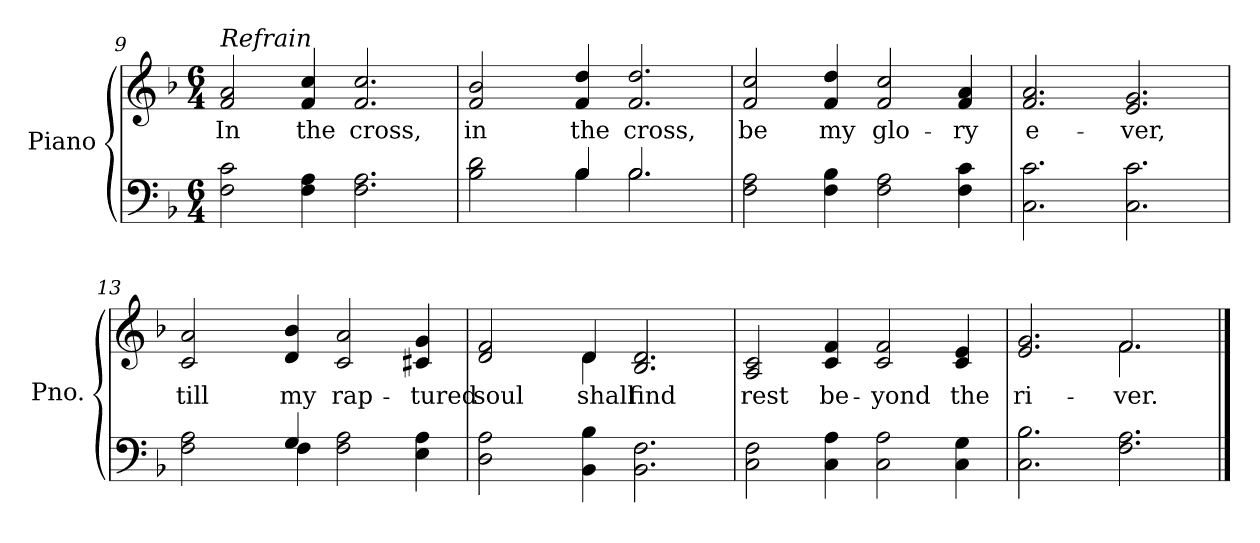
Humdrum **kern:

**kern	**kern	**text
*part2	*part1	*part1
*staff2	*staff1	*staff1
*I"Piano	*I"Piano	*
*I'Pno.	*I'Pno.	*
!!LO:LB:g=z
*clefF4	*clefG2	*
*k[b-]	*k[b-]	*
*F:	*F:	*
*M6/4	*M6/4	*
=9	=9	=9
!	!LO:TX:a:i:t=Refrain	!
!	!	!LO:LY:b:color=#000000
2Fi\ 2ci	2fi/ 2ai	In
!	!	!LO:LY:b:color=#000000
4Fi\ 4Ai	4fi/ 4cci	the
!	!	!LO:LY:b:color=#000000
2.Fi\ 2.Ai	2.fi/ 2.cci	cross,
=10	=10	=10
*^	*	*
!	!	!	!LO:LY:b:color=#000000
2B-i\ 2di	4ryy	2fi/ 2b-i	in
.	4ryy	.	.
!	!	!	!LO:LY:b:color=#000000
4B-i/	4B-i\	4fi/ 4ddi	the
!	!	!	!LO:LY:b:color=#000000
2.B-i/	2.B-i\	2.fi/ 2.ddi	cross,
*v	*v	*	*
=11	=11	=11
*^	*	*
!	!	!	!LO:LY:b:color=#000000
*v	*v	*	*
2Fi\ 2Ai	2fi/ 2cci	be
!	!	!LO:LY:b:color=#000000
4Fi\ 4B-i	4fi/ 4ddi	my
!	!	!LO:LY:b:color=#000000
2Fi\ 2Ai	2fi/ 2cci	glo-
!	!	!LO:LY:b:color=#000000
4Fi\ 4ci	4fi/ 4ai	-ry
=12	=12	=12
!	!	!LO:LY:b:color=#000000
2.Ci\ 2.ci	2.fi/ 2.ai	e-
!	!	!LO:LY:b:color=#000000
2.Ci\ 2.ci	2.ei/ 2.gi	-ver,
!!LO:LB:g=z
=13	=13	=13
*^	*	*
!	!	!	!LO:LY:b:color=#000000
2Fi\ 2Ai	4ryy	2ci/ 2ai	till
.	4ryy	.	.
!	!	!	!LO:LY:b:color=#000000
4Gi/	4Fi\	4di/ 4b-i	my
!	!	!	!LO:LY:b:color=#000000
2Fi\ 2Ai	2.ryy	2ci/ 2ai	rap-
!	!	!	!LO:LY:b:color=#000000
4Ei\ 4Ai	.	4c#Xi/ 4gi	-tured
*v	*v	*	*
=14	=14	=14
!	!	!LO:LY:b:color=#000000
*	*^	*
2Di\ 2Ai	2di/ 2fi	4ryy	soul
.	.	4ryy	.
!	!	!	!LO:LY:b:color=#000000
4BB-i\ 4B-i	4di/	4di\	shall
!	!	!	!LO:LY:b:color=#000000
2.BB-i\ 2.Fi	2.B-i/ 2.di	2.ryy	find
*	*v	*v	*
=15	=15	=15
*	*^	*
!	!	!	!LO:LY:b:color=#000000
*	*v	*v	*
2Ci\ 2Fi	2Ai/ 2ci	rest
!	!	!LO:LY:b:color=#000000
4Ci\ 4Ai	4ci/ 4fi	be-
!	!	!LO:LY:b:color=#000000
2Ci\ 2Ai	2ci/ 2fi	-yond
!	!	!LO:LY:b:color=#000000
4Ci\ 4Gi	4ci/ 4ei	the
=16	=16	=16
!	!	!LO:LY:b:color=#000000
*	*^	*
2.Ci\ 2.B-i	2.ei/ 2.gi	2.ryy	ri-
!	!	!	!LO:LY:b:color=#000000
2.Fi\ 2.Ai	2.fi/	2.fi\	-ver.
*	*v	*v	*
==	==	==
*-	*-	*-
